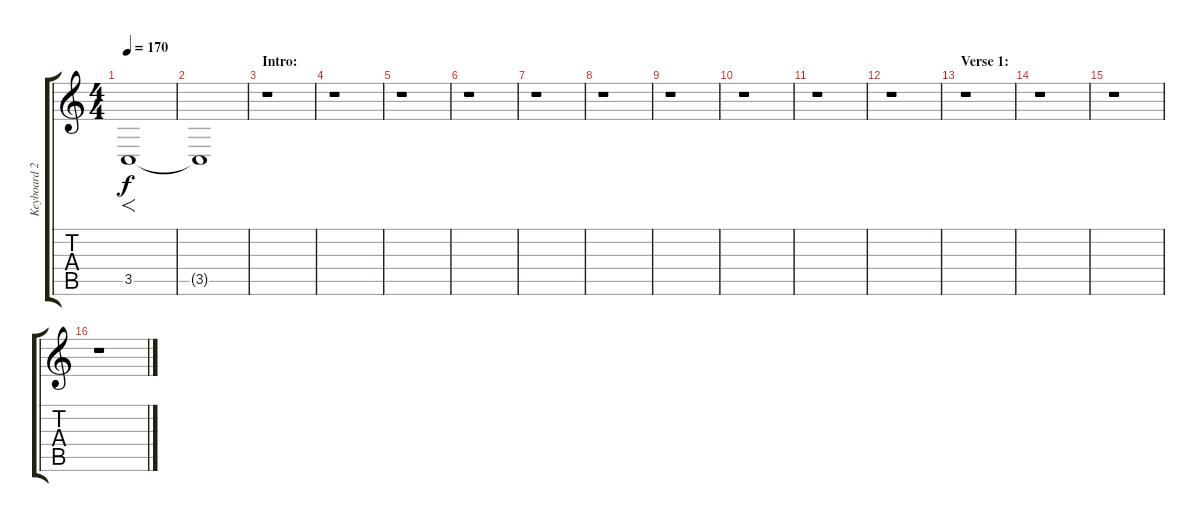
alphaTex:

\track ("Keyboard 2" "Keyboard 2") {instrument stringensemble1}
\staff {score tabs}
\tuning (E4 B3 G3 D3 A2 E2) {hide}
\ts (4 4)
\tempo 170
\clef g2
\ks c
3.5.1{f dy f instrument stringensemble1} |
3.5{t}.1 |
\section ("" "Intro:")
r.1 |
r.1 |
r.1 |
r.1 |
r.1 |
r.1 |
r.1 |
r.1 |
r.1 |
r.1 |
\section ("" "Verse 1:")
r.1 |
r.1 |
r.1 |
r.1
